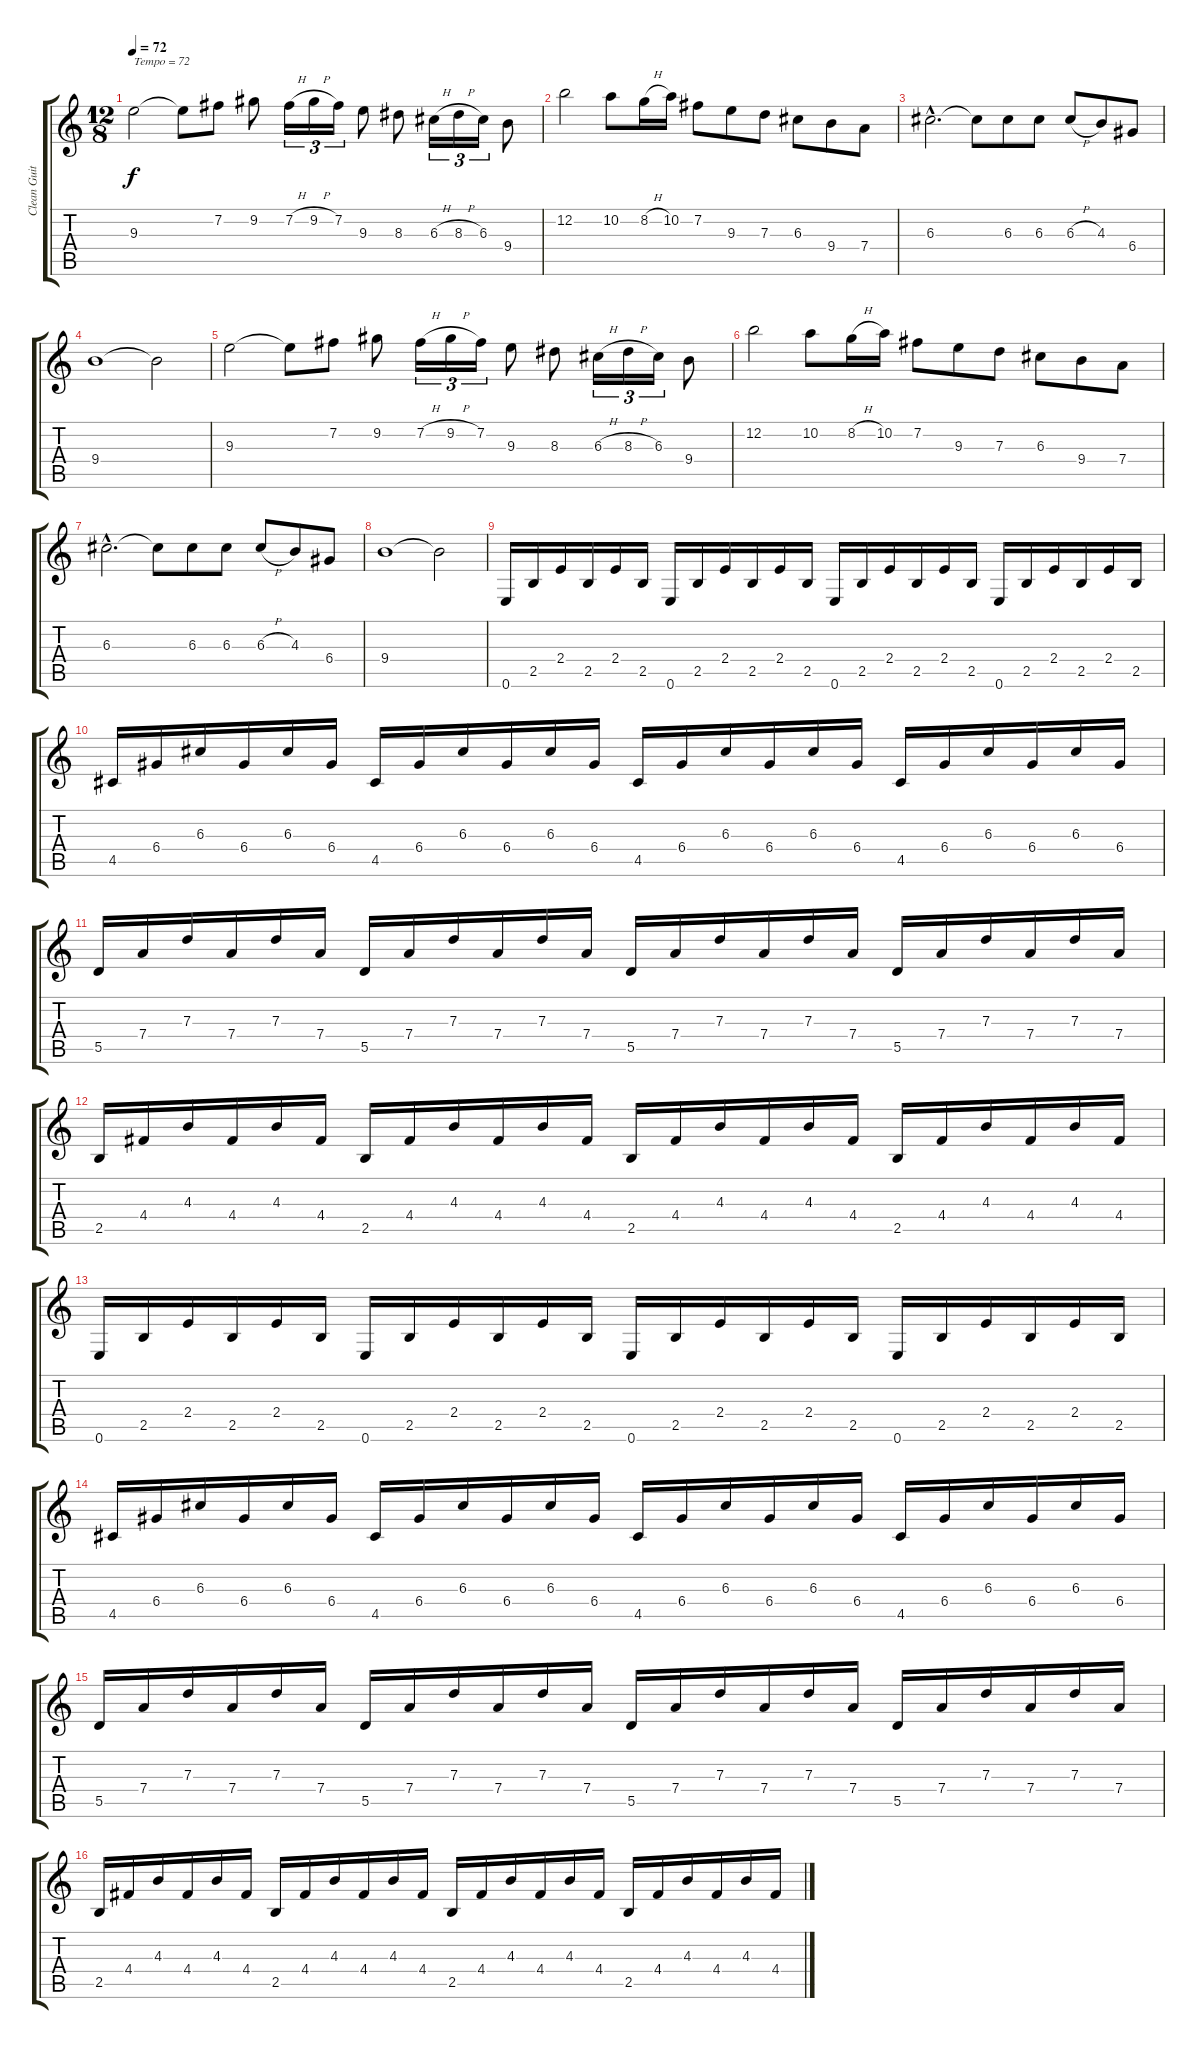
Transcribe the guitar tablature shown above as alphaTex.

\track ("Clean Guitar 1" "Clean Guit") {instrument electricguitarclean}
\staff {score tabs}
\tuning (E4 B3 G3 D3 A2 E2) {hide}
\ts (12 8)
\tempo 72
\clef g2
\ks c
9.3.2{txt "Tempo = 72" dy f instrument electricguitarclean} 9.3{t}.8 7.2.8{txt ""} 9.2.8 7.2{h}.16{tu (3 2)} 9.2{h}.16{tu (3 2)} 7.2.16{tu (3 2)} 9.3.8 8.3.8 6.3{h}.16{tu (3 2)} 8.3{h}.16{tu (3 2)} 6.3.16{tu (3 2)} 9.4.8 |
12.2.2 10.2.8 8.2{h}.16 10.2.16 7.2.8 9.3.8 7.3.8 6.3.8 9.4.8 7.4.8 |
6.3{hac}.2{d} 6.3{t}.8 6.3.8 6.3.8 6.3{h}.8 4.3.8 6.4.8 |
9.4.1 9.4{t}.2 |
9.3.2 9.3{t}.8 7.2.8 9.2.8 7.2{h}.16{tu (3 2)} 9.2{h}.16{tu (3 2)} 7.2.16{tu (3 2)} 9.3.8 8.3.8 6.3{h}.16{tu (3 2)} 8.3{h}.16{tu (3 2)} 6.3.16{tu (3 2)} 9.4.8 |
12.2.2 10.2.8 8.2{h}.16 10.2.16 7.2.8 9.3.8 7.3.8 6.3.8 9.4.8 7.4.8 |
6.3{hac}.2{d} 6.3{t}.8 6.3.8 6.3.8 6.3{h}.8 4.3.8 6.4.8 |
9.4.1 9.4{t}.2 |
0.6.16 2.5.16 2.4.16 2.5.16 2.4.16 2.5.16 0.6.16 2.5.16 2.4.16 2.5.16 2.4.16 2.5.16 0.6.16 2.5.16 2.4.16 2.5.16 2.4.16 2.5.16 0.6.16 2.5.16 2.4.16 2.5.16 2.4.16 2.5.16 |
4.5.16 6.4.16 6.3.16 6.4.16 6.3.16 6.4.16 4.5.16 6.4.16 6.3.16 6.4.16 6.3.16 6.4.16 4.5.16 6.4.16 6.3.16 6.4.16 6.3.16 6.4.16 4.5.16 6.4.16 6.3.16 6.4.16 6.3.16 6.4.16 |
5.5.16 7.4.16 7.3.16 7.4.16 7.3.16 7.4.16 5.5.16 7.4.16 7.3.16 7.4.16 7.3.16 7.4.16 5.5.16 7.4.16 7.3.16 7.4.16 7.3.16 7.4.16 5.5.16 7.4.16 7.3.16 7.4.16 7.3.16 7.4.16 |
2.5.16 4.4.16 4.3.16 4.4.16 4.3.16 4.4.16 2.5.16 4.4.16 4.3.16 4.4.16 4.3.16 4.4.16 2.5.16 4.4.16 4.3.16 4.4.16 4.3.16 4.4.16 2.5.16 4.4.16 4.3.16 4.4.16 4.3.16 4.4.16 |
0.6.16 2.5.16 2.4.16 2.5.16 2.4.16 2.5.16 0.6.16 2.5.16 2.4.16 2.5.16 2.4.16 2.5.16 0.6.16 2.5.16 2.4.16 2.5.16 2.4.16 2.5.16 0.6.16 2.5.16 2.4.16 2.5.16 2.4.16 2.5.16 |
4.5.16 6.4.16 6.3.16 6.4.16 6.3.16 6.4.16 4.5.16 6.4.16 6.3.16 6.4.16 6.3.16 6.4.16 4.5.16 6.4.16 6.3.16 6.4.16 6.3.16 6.4.16 4.5.16 6.4.16 6.3.16 6.4.16 6.3.16 6.4.16 |
5.5.16 7.4.16 7.3.16 7.4.16 7.3.16 7.4.16 5.5.16 7.4.16 7.3.16 7.4.16 7.3.16 7.4.16 5.5.16 7.4.16 7.3.16 7.4.16 7.3.16 7.4.16 5.5.16 7.4.16 7.3.16 7.4.16 7.3.16 7.4.16 |
2.5.16 4.4.16 4.3.16 4.4.16 4.3.16 4.4.16 2.5.16 4.4.16 4.3.16 4.4.16 4.3.16 4.4.16 2.5.16 4.4.16 4.3.16 4.4.16 4.3.16 4.4.16 2.5.16 4.4.16 4.3.16 4.4.16 4.3.16 4.4.16
